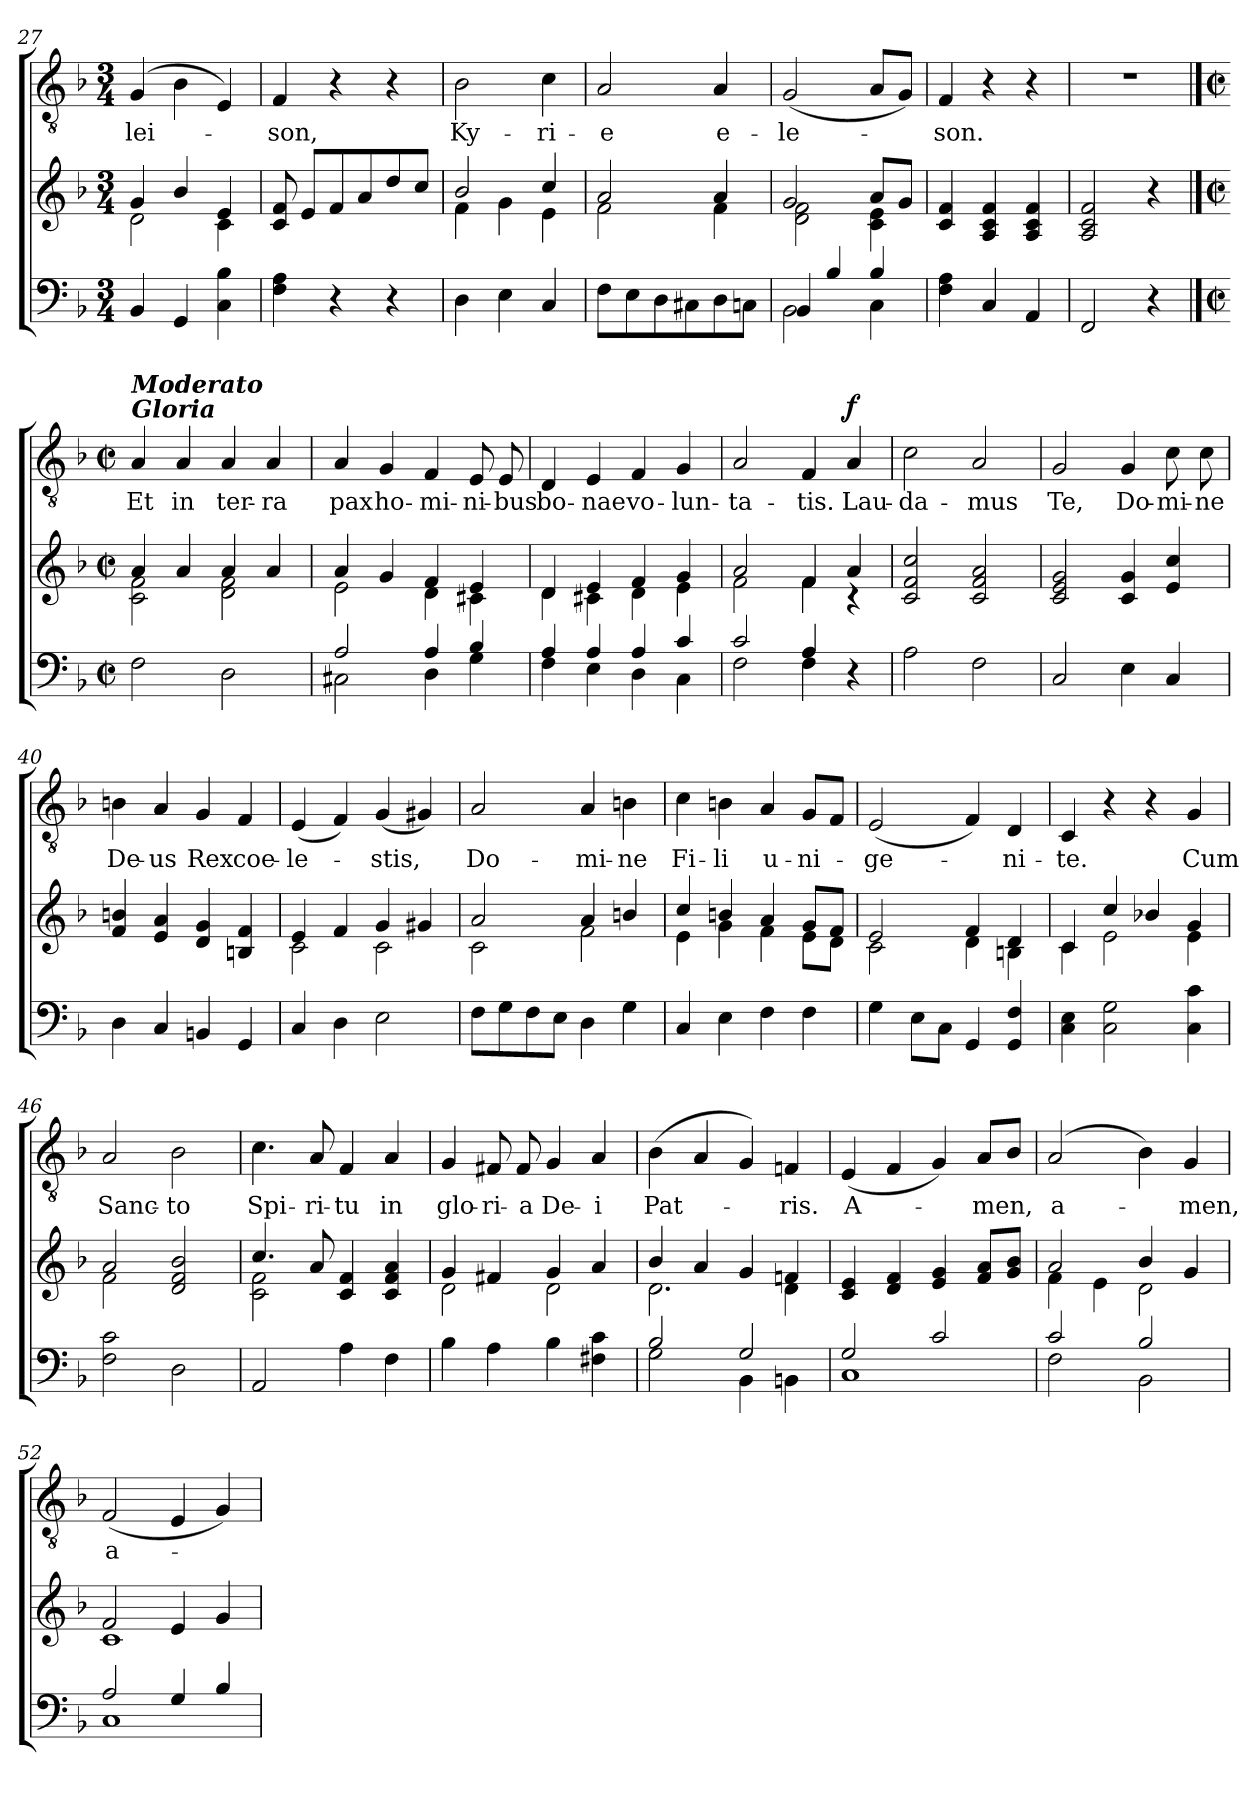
**kern	**kern	**kern	**text	**dynam
*part2	*part2	*part1	*part1	*part1
*staff3	*staff2	*staff1	*staff1	*staff1
*clefF4	*clefG2	*clefGv2	*	*
*k[b-]	*k[b-]	*k[b-]	*	*
*F:	*F:	*F:	*	*
*M3/4	*M3/4	*M3/4	*	*
=27	=27	=27	=27	=27
*	*^	*	*	*
!	!	!	!	!LO:LY:b	!
4BB-/	4g/	2d\	(4G/	-lei-	.
4GG/	4b-/	.	4B-\	.	.
4C\ 4B-\	4e/	4c\	4E/)	.	.
=28	=28	=28	=28	=28	=28
!	!	!	!	!LO:LY:b	!
*	*v	*v	*	*	*
4F\ 4A\	8c/ 8f/	4F/	-son,	.
.	8e/L	.	.	.
4r	8f/	4r	.	.
.	8a/	.	.	.
4r	8dd/	4r	.	.
.	8cc/J	.	.	.
!!LO:LB:g=z
=29	=29	=29	=29	=29
*	*^	*	*	*
!	!	!	!	!LO:LY:b	!
4D\	2b-/	4f\	2B-\	Ky-	.
4E\	.	4g\	.	.	.
!	!	!	!	!LO:LY:b	!
4C/	4cc/	4e\	4c\	-ri-	.
=30	=30	=30	=30	=30	=30
!	!	!	!	!LO:LY:b	!
8F\L	2a/	2f\	2A/	-e	.
8E\	.	.	.	.	.
8D\	.	.	.	.	.
8C#X\	.	.	.	.	.
!	!	!	!	!LO:LY:b	!
8D\	4a/	4f\	4A/	e-	.
8Cn\J	.	.	.	.	.
=31	=31	=31	=31	=31	=31
*^	*	*	*	*	*
!	!	!	!	!	!LO:LY:b	!
2BB-\	4BB-/	2g/	2d\ 2f\	(<2G/	-le-	.
.	4B-/	.	.	.	.	.
4C\	4B-/	8a/L	4c\ 4e\	8A/L	.	.
.	.	8g/J	.	8G/J)	.	.
*v	*v	*	*	*	*	*
*	*v	*v	*	*	*
=32	=32	=32	=32	=32
!	!	!	!LO:LY:b	!
4F\ 4A\	4c/ 4f/	4F/	-son.	.
4C/	4A/ 4c/ 4f/	4r	.	.
4AA/	4A/ 4c/ 4f/	4r	.	.
=33	=33	=33	=33	=33
2FF/	2A/ 2c/ 2f/	2.r	.	.
4r	4r	.	.	.
!!LO:PB:g=z
==34	==34	==34	==34	==34
*M2/2	*M2/2	*M2/2	*	*
*met(c|)	*met(c|)	*met(c|)	*	*
*	*^	*	*	*
!	!	!	!LO:TX:a:Bi:t=Gloria	!	!
!	!	!	!LO:TX:a:Bi:t=Moderato	!	!
!	!	!	!	!LO:LY:b	!
2F\	4a/	2c\ 2f\	4A/	Et	.
!	!	!	!	!LO:LY:b	!
.	4a/	.	4A/	in	.
!	!	!	!	!LO:LY:b	!
2D\	4a/	2d\ 2f\	4A/	ter-	.
!	!	!	!	!LO:LY:b	!
.	4a/	.	4A/	-ra	.
=35	=35	=35	=35	=35	=35
*^	*	*	*	*	*
!	!	!	!	!	!LO:LY:b	!
2A/	2C#X\	4a/	2e\	4A/	pax	.
!	!	!	!	!	!LO:LY:b	!
.	.	4g/	.	4G/	ho-	.
!	!	!	!	!	!LO:LY:b	!
4A/	4D\	4f/	4d\	4F/	-mi-	.
!	!	!	!	!	!LO:LY:b	!
4B-/	4G\	4e/	4c#X\	8E/	-ni-	.
!	!	!	!	!	!LO:LY:b	!
.	.	.	.	8E/	-bus	.
=36	=36	=36	=36	=36	=36	=36
!	!	!	!	!	!LO:LY:b	!
4A/	4F\	4d/	4d\	4D/	bo-	.
!	!	!	!	!	!LO:LY:b	!
4A/	4E\	4e/	4c#X\	4E/	-nae	.
!	!	!	!	!	!LO:LY:b	!
4A/	4D\	4f/	4d\	4F/	vo-	.
!	!	!	!	!	!LO:LY:b	!
4c/	4C\	4g/	4e\	4G/	-lun-	.
=37	=37	=37	=37	=37	=37	=37
!	!	!	!	!	!LO:LY:b	!
2c/	2F\	2a/	2f\	2A/	-ta-	.
!	!	!	!	!	!LO:LY:b	!
4A/	4F\	4f/	4f\	4F/	-tis.	.
!	!	!	!	!	!LO:LY:b	!LO:DY:a
4r	4ryy	4a/	4rc	4A/	Lau-	f
=38	=38	=38	=38	=38	=38	=38
!	!	!	!	!	!LO:LY:b	!
*v	*v	*	*	*	*	*
*	*v	*v	*	*	*
2A\	2c/ 2f/ 2cc/	2c\	-da-	.
!	!	!	!LO:LY:b	!
2F\	2c/ 2f/ 2a/	2A/	-mus	.
!!LO:LB:g=z
=39	=39	=39	=39	=39
!	!	!	!LO:LY:b	!
2C/	2c/ 2e/ 2g/	2G/	Te,	.
!	!	!	!LO:LY:b	!
4E\	4c/ 4g/	4G/	Do-	.
!	!	!	!LO:LY:b	!
4C/	4e/ 4cc/	8c\	-mi-	.
!	!	!	!LO:LY:b	!
.	.	8c\	-ne	.
=40	=40	=40	=40	=40
!	!	!	!LO:LY:b	!
4D\	4f/ 4bn/	4Bn\	De-	.
!	!	!	!LO:LY:b	!
4C/	4e/ 4a/	4A/	-us	.
!	!	!	!LO:LY:b	!
4BBn/	4d/ 4g/	4G/	Rex	.
!	!	!	!LO:LY:b	!
4GG/	4Bn/ 4f/	4F/	coe-	.
=41	=41	=41	=41	=41
*	*^	*	*	*
!	!	!	!	!LO:LY:b	!
4C/	4e/	2c\	(<4E/	-le-	.
4D\	4f/	.	4F/)	.	.
!	!	!	!	!LO:LY:b	!
2E\	4g/	2c\	(<4G/	-stis,	.
.	4g#X/	.	4G#X/)	.	.
=42	=42	=42	=42	=42	=42
!	!	!	!	!LO:LY:b	!
8F\L	2a/	2c\	2A/	Do-	.
8G\	.	.	.	.	.
8F\	.	.	.	.	.
8E\J	.	.	.	.	.
!	!	!	!	!LO:LY:b	!
4D\	4a/	2f\	4A/	-mi-	.
!	!	!	!	!LO:LY:b	!
4G\	4bn/	.	4Bn\	-ne	.
=43	=43	=43	=43	=43	=43
!	!	!	!	!LO:LY:b	!
4C/	4cc/	4e\	4c\	Fi-	.
!	!	!	!	!LO:LY:b	!
4E\	4bn/	4g\	4Bn\	-li	.
!	!	!	!	!LO:LY:b	!
4F\	4a/	4f\	4A/	u-	.
!	!	!	!	!LO:LY:b	!
4F\	8g/L	8e\L	8G/L	-ni-	.
.	8f/J	8d\J	8F/J	.	.
!!LO:LB:g=z
=44	=44	=44	=44	=44	=44
!	!	!	!	!LO:LY:b	!
4G\	2e/	2c\	(<2E/	-ge-	.
8E\L	.	.	.	.	.
8C\J	.	.	.	.	.
4GG/	4f/	4d\	4F/)	.	.
!	!	!	!	!LO:LY:b	!
4GG/ 4F/	4d/	4Bn\	4D/	-ni-	.
=45	=45	=45	=45	=45	=45
!	!	!	!	!LO:LY:b	!
4C\ 4E\	4c/	4c\	4C/	-te.	.
2C\ 2G\	4cc/	2e\	4r	.	.
.	4b-X/	.	4r	.	.
!	!	!	!	!LO:LY:b	!
4C\ 4c\	4g/	4e\	4G/	Cum	.
=46	=46	=46	=46	=46	=46
!	!	!	!	!LO:LY:b	!
2F\ 2c\	2a/	2f\	2A/	Sanc-	.
!	!	!	!	!LO:LY:b	!
2D\	2d/ 2f/ 2b-/	2ryy	2B-\	-to	.
=47	=47	=47	=47	=47	=47
!	!	!	!	!LO:LY:b	!
2AA/	4.cc/	2c\ 2f\	4.c\	Spi-	.
!	!	!	!	!LO:LY:b	!
.	8a/	.	8A/	-ri-	.
!	!	!	!	!LO:LY:b	!
4A\	4c/ 4f/	2ryy	4F/	-tu	.
!	!	!	!	!LO:LY:b	!
4F\	4c/ 4f/ 4a/	.	4A/	in	.
=48	=48	=48	=48	=48	=48
!	!	!	!	!LO:LY:b	!
4B-\	4g/	2d\	4G/	glo-	.
!	!	!	!	!LO:LY:b	!
4A\	4f#X/	.	8F#X/	-ri-	.
!	!	!	!	!LO:LY:b	!
.	.	.	8F#/	-a	.
!	!	!	!	!LO:LY:b	!
4B-\	4g/	2d\	4G/	De-	.
!	!	!	!	!LO:LY:b	!
4F#X\ 4c\	4a/	.	4A/	-i	.
!!LO:PB:g=z
=49	=49	=49	=49	=49	=49
*^	*	*	*	*	*
!	!	!	!	!	!LO:LY:b	!
2B-/	2G\	4b-/	2.d\	(<4B-\	Pat-	.
.	.	4a/	.	4A/	.	.
2G/	4BB-\	4g/	.	4G/)	.	.
!	!	!	!	!	!LO:LY:b	!
.	4BBn\	4fn/	4d\	4Fn/	-ris.	.
=50	=50	=50	=50	=50	=50	=50
!	!	!	!	!	!LO:LY:b	!
*	*	*v	*v	*	*	*
2G/	1C	4c/ 4e/	(<4E/	A-	.
.	.	4d/ 4f/	4F/	.	.
2c/	.	4e/ 4g/	4G/)	.	.
!	!	!	!	!LO:LY:b	!
.	.	8f/ 8a/L	8A/L	-men,	.
.	.	8g/ 8b-/J	8B-/J	.	.
=51	=51	=51	=51	=51	=51
*	*	*^	*	*	*
!	!	!	!	!	!LO:LY:b	!
2c/	2F\	2a/	4f\	(2A/	a-	.
.	.	.	4e\	.	.	.
2B-/	2BB-\	4b-/	2d\	4B-\)	.	.
!	!	!	!	!	!LO:LY:b	!
.	.	4g/	.	4G/	-men,	.
=52	=52	=52	=52	=52	=52	=52
!	!	!	!	!	!LO:LY:b	!
2A/	1C	2f/	1c	(<2F/	a-	.
4G/	.	4e/	.	4E/	.	.
4B-/	.	4g/	.	4G/)	.	.
*v	*v	*	*	*	*	*
*	*v	*v	*	*	*
=	=	=	=	=
*-	*-	*-	*-	*-
